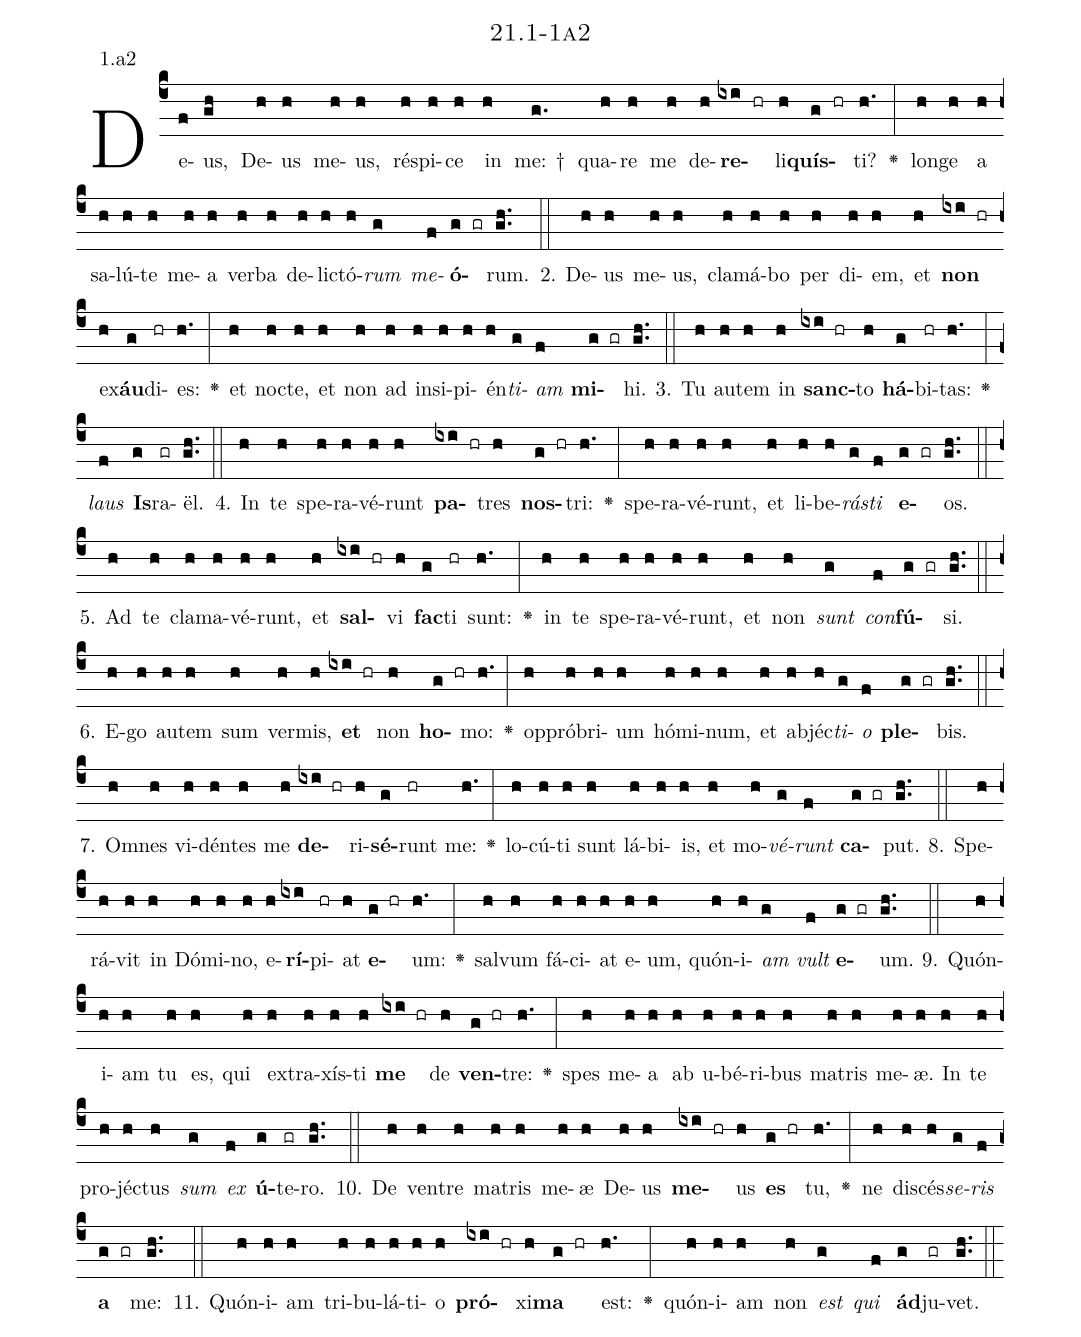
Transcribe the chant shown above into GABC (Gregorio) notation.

name: 21.1-1a2;
annotation: 1.a2;
%%
(c4)De(f)us,(gh) De(h)us(h) me(h)us,(h) ré(h)spi(h)ce(h) in(h) me: †(g.) qua(h)re(h) me(h) de(h)<b>re</b>(ixi hr)li(h)<b>quís</b>(g hr)ti?(h.) <v>\greheightstar</v>(:) lon(h)ge(h) a(h) sa(h)lú(h)te(h) me(h)a(h) ver(h)ba(h) de(h)lic(h)tó(h)<i>rum</i>(g) <i>me</i>(f)<b>ó</b>(g gr)rum.(gh..) (::)
2. De(h)us(h) me(h)us,(h) cla(h)má(h)bo(h) per(h) di(h)em,(h) et(h) <b>non</b>(ixi hr) ex(h)<b>áu</b>(g)di(hr)es:(h.) <v>\greheightstar</v>(:) et(h) noc(h)te,(h) et(h) non(h) ad(h) in(h)si(h)pi(h)én(h)<i>ti</i>(g)<i>am</i>(f) <b>mi</b>(g gr)hi.(gh..) (::)
3. Tu(h) au(h)tem(h) in(h) <b>sanc</b>(ixi hr)to(h) <b>há</b>(g)bi(hr)tas:(h.) <v>\greheightstar</v>(:) <i>laus</i>(f) <b>Is</b>(g)ra(gr)ël.(gh..) (::)
4. In(h) te(h) spe(h)ra(h)vé(h)runt(h) <b>pa</b>(ixi hr)tres(h) <b>nos</b>(g hr)tri:(h.) <v>\greheightstar</v>(:) spe(h)ra(h)vé(h)runt,(h) et(h) li(h)be(h)<i>rás</i>(g)<i>ti</i>(f) <b>e</b>(g gr)os.(gh..) (::)
5. Ad(h) te(h) cla(h)ma(h)vé(h)runt,(h) et(h) <b>sal</b>(ixi hr)vi(h) <b>fac</b>(g)ti(hr) sunt:(h.) <v>\greheightstar</v>(:) in(h) te(h) spe(h)ra(h)vé(h)runt,(h) et(h) non(h) <i>sunt</i>(g) <i>con</i>(f)<b>fú</b>(g gr)si.(gh..) (::)
6. E(h)go(h) au(h)tem(h) sum(h) ver(h)mis,(h) <b>et</b>(ixi hr) non(h) <b>ho</b>(g hr)mo:(h.) <v>\greheightstar</v>(:) op(h)pró(h)bri(h)um(h) hó(h)mi(h)num,(h) et(h) ab(h)jéc(h)<i>ti</i>(g)<i>o</i>(f) <b>ple</b>(g gr)bis.(gh..) (::)
7. Om(h)nes(h) vi(h)dén(h)tes(h) me(h) <b>de</b>(ixi hr)ri(h)<b>sé</b>(g)runt(hr) me:(h.) <v>\greheightstar</v>(:) lo(h)cú(h)ti(h) sunt(h) lá(h)bi(h)is,(h) et(h) mo(h)<i>vé</i>(g)<i>runt</i>(f) <b>ca</b>(g gr)put.(gh..) (::)
8. Spe(h)rá(h)vit(h) in(h) Dó(h)mi(h)no,(h) e(h)<b>rí</b>(ixi)pi(hr)at(h) <b>e</b>(g hr)um:(h.) <v>\greheightstar</v>(:) sal(h)vum(h) fá(h)ci(h)at(h) e(h)um,(h) quón(h)i(h)<i>am</i>(g) <i>vult</i>(f) <b>e</b>(g gr)um.(gh..) (::)
9. Quón(h)i(h)am(h) tu(h) es,(h) qui(h) ex(h)tra(h)xís(h)ti(h) <b>me</b>(ixi hr) de(h) <b>ven</b>(g hr)tre:(h.) <v>\greheightstar</v>(:) spes(h) me(h)a(h) ab(h) u(h)bé(h)ri(h)bus(h) ma(h)tris(h) me(h)æ.(h) In(h) te(h) pro(h)jéc(h)tus(h) <i>sum</i>(g) <i>ex</i>(f) <b>ú</b>(g)te(gr)ro.(gh..) (::)
10. De(h) ven(h)tre(h) ma(h)tris(h) me(h)æ(h) De(h)us(h) <b>me</b>(ixi hr)us(h) <b>es</b>(g hr) tu,(h.) <v>\greheightstar</v>(:) ne(h) di(h)scés(h)<i>se</i>(g)<i>ris</i>(f) <b>a</b>(g gr) me:(gh..) (::)
11. Quón(h)i(h)am(h) tri(h)bu(h)lá(h)ti(h)o(h) <b>pró</b>(ixi hr)xi(h)<b>ma</b>(g hr) est:(h.) <v>\greheightstar</v>(:) quón(h)i(h)am(h) non(h) <i>est</i>(g) <i>qui</i>(f) <b>ád</b>(g)ju(gr)vet.(gh..) (::)
